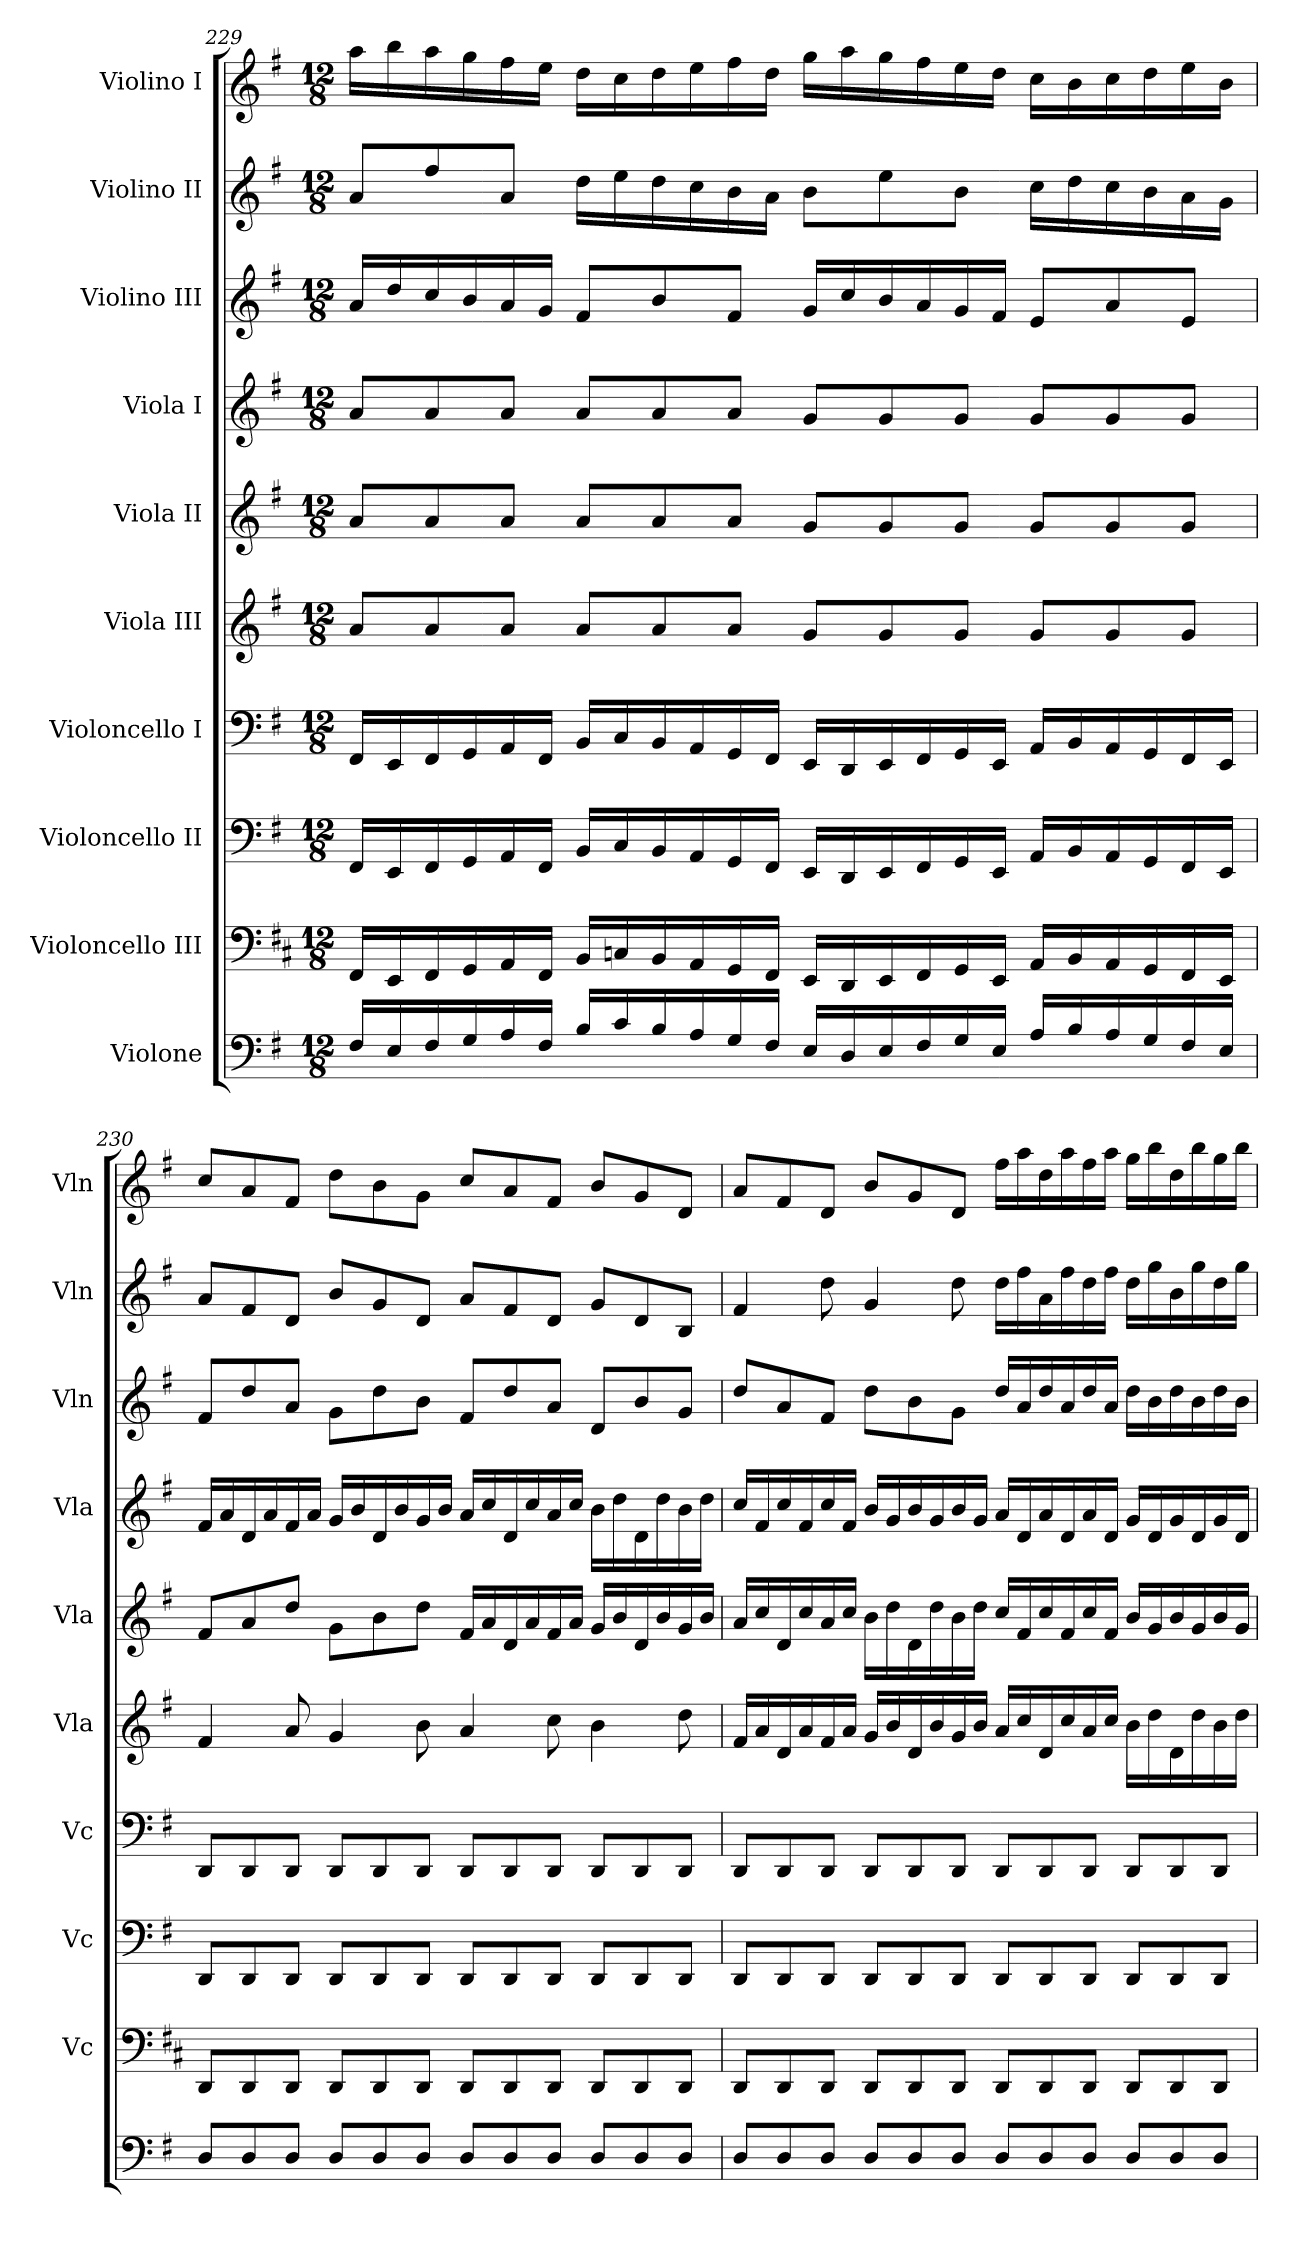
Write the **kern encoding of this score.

**kern	**kern	**kern	**kern	**kern	**kern	**kern	**kern	**kern	**kern
*part10	*part9	*part8	*part7	*part6	*part5	*part4	*part3	*part2	*part1
*staff10	*staff9	*staff8	*staff7	*staff6	*staff5	*staff4	*staff3	*staff2	*staff1
*I"Violone	*I"Violoncello III	*I"Violoncello  II	*I"Violoncello   I	*I"Viola       III	*I"Viola        II	*I"Viola         I	*I"Violino     III	*I"Violino      II	*I"Violino       I
*	*I'Vc	*I'Vc	*I'Vc	*I'Vla	*I'Vla	*I'Vla	*I'Vln	*I'Vln	*I'Vln
!!LO:PB:g=z
*clefF4	*clefF4	*clefF4	*clefF4	*clefG2	*clefG2	*clefG2	*clefG2	*clefG2	*clefG2
*ITrd7c12	*	*	*	*	*	*	*	*	*
*k[f#]	*k[f#c#]	*k[f#]	*k[f#]	*k[f#]	*k[f#]	*k[f#]	*k[f#]	*k[f#]	*k[f#]
*G:	*D:	*G:	*G:	*G:	*G:	*G:	*G:	*G:	*G:
*M12/8	*M12/8	*M12/8	*M12/8	*M12/8	*M12/8	*M12/8	*M12/8	*M12/8	*M12/8
=229	=229	=229	=229	=229	=229	=229	=229	=229	=229
16FF#/LL	16FF#/LL	16FF#/LL	16FF#/LL	8a/L	8a/L	8a/L	16a/LL	8a/L	16aa\LL
16EE/	16EE/	16EE/	16EE/	.	.	.	16dd/	.	16bb\
16FF#/	16FF#/	16FF#/	16FF#/	8a/	8a/	8a/	16cc/	8ff#/	16aa\
16GG/	16GG/	16GG/	16GG/	.	.	.	16b/	.	16gg\
16AA/	16AA/	16AA/	16AA/	8a/J	8a/J	8a/J	16a/	8a/J	16ff#\
16FF#/JJ	16FF#/JJ	16FF#/JJ	16FF#/JJ	.	.	.	16g/JJ	.	16ee\JJ
16BB/LL	16BB/LL	16BB/LL	16BB/LL	8a/L	8a/L	8a/L	8f#/L	16dd\LL	16dd\LL
16C/	16Cn/	16C/	16C/	.	.	.	.	16ee\	16cc\
16BB/	16BB/	16BB/	16BB/	8a/	8a/	8a/	8b/	16dd\	16dd\
16AA/	16AA/	16AA/	16AA/	.	.	.	.	16cc\	16ee\
16GG/	16GG/	16GG/	16GG/	8a/J	8a/J	8a/J	8f#/J	16b\	16ff#\
16FF#/JJ	16FF#/JJ	16FF#/JJ	16FF#/JJ	.	.	.	.	16a\JJ	16dd\JJ
16EE/LL	16EE/LL	16EE/LL	16EE/LL	8g/L	8g/L	8g/L	16g/LL	8b\L	16gg\LL
16DD/	16DD/	16DD/	16DD/	.	.	.	16cc/	.	16aa\
16EE/	16EE/	16EE/	16EE/	8g/	8g/	8g/	16b/	8ee\	16gg\
16FF#/	16FF#/	16FF#/	16FF#/	.	.	.	16a/	.	16ff#\
16GG/	16GG/	16GG/	16GG/	8g/J	8g/J	8g/J	16g/	8b\J	16ee\
16EE/JJ	16EE/JJ	16EE/JJ	16EE/JJ	.	.	.	16f#/JJ	.	16dd\JJ
16AA/LL	16AA/LL	16AA/LL	16AA/LL	8g/L	8g/L	8g/L	8e/L	16cc\LL	16cc\LL
16BB/	16BB/	16BB/	16BB/	.	.	.	.	16dd\	16b\
16AA/	16AA/	16AA/	16AA/	8g/	8g/	8g/	8a/	16cc\	16cc\
16GG/	16GG/	16GG/	16GG/	.	.	.	.	16b\	16dd\
16FF#/	16FF#/	16FF#/	16FF#/	8g/J	8g/J	8g/J	8e/J	16a\	16ee\
16EE/JJ	16EE/JJ	16EE/JJ	16EE/JJ	.	.	.	.	16g\JJ	16b\JJ
!!LO:PB:g=z
=230	=230	=230	=230	=230	=230	=230	=230	=230	=230
8DD/L	8DD/L	8DD/L	8DD/L	4f#/	8f#/L	16f#/LL	8f#/L	8a/L	8cc/L
.	.	.	.	.	.	16a/	.	.	.
8DD/	8DD/	8DD/	8DD/	.	8a/	16d/	8dd/	8f#/	8a/
.	.	.	.	.	.	16a/	.	.	.
8DD/J	8DD/J	8DD/J	8DD/J	8a/	8dd/J	16f#/	8a/J	8d/J	8f#/J
.	.	.	.	.	.	16a/JJ	.	.	.
8DD/L	8DD/L	8DD/L	8DD/L	4g/	8g\L	16g/LL	8g\L	8b/L	8dd\L
.	.	.	.	.	.	16b/	.	.	.
8DD/	8DD/	8DD/	8DD/	.	8b\	16d/	8dd\	8g/	8b\
.	.	.	.	.	.	16b/	.	.	.
8DD/J	8DD/J	8DD/J	8DD/J	8b\	8dd\J	16g/	8b\J	8d/J	8g\J
.	.	.	.	.	.	16b/JJ	.	.	.
8DD/L	8DD/L	8DD/L	8DD/L	4a/	16f#/LL	16a/LL	8f#/L	8a/L	8cc/L
.	.	.	.	.	16a/	16cc/	.	.	.
8DD/	8DD/	8DD/	8DD/	.	16d/	16d/	8dd/	8f#/	8a/
.	.	.	.	.	16a/	16cc/	.	.	.
8DD/J	8DD/J	8DD/J	8DD/J	8cc\	16f#/	16a/	8a/J	8d/J	8f#/J
.	.	.	.	.	16a/JJ	16cc/JJ	.	.	.
8DD/L	8DD/L	8DD/L	8DD/L	4b\	16g/LL	16b\LL	8d/L	8g/L	8b/L
.	.	.	.	.	16b/	16dd\	.	.	.
8DD/	8DD/	8DD/	8DD/	.	16d/	16d\	8b/	8d/	8g/
.	.	.	.	.	16b/	16dd\	.	.	.
8DD/J	8DD/J	8DD/J	8DD/J	8dd\	16g/	16b\	8g/J	8B/J	8d/J
.	.	.	.	.	16b/JJ	16dd\JJ	.	.	.
!!LO:PB:g=z
=231	=231	=231	=231	=231	=231	=231	=231	=231	=231
8DD/L	8DD/L	8DD/L	8DD/L	16f#/LL	16a/LL	16cc/LL	8dd/L	4f#/	8a/L
.	.	.	.	16a/	16cc/	16f#/	.	.	.
8DD/	8DD/	8DD/	8DD/	16d/	16d/	16cc/	8a/	.	8f#/
.	.	.	.	16a/	16cc/	16f#/	.	.	.
8DD/J	8DD/J	8DD/J	8DD/J	16f#/	16a/	16cc/	8f#/J	8dd\	8d/J
.	.	.	.	16a/JJ	16cc/JJ	16f#/JJ	.	.	.
8DD/L	8DD/L	8DD/L	8DD/L	16g/LL	16b\LL	16b/LL	8dd\L	4g/	8b/L
.	.	.	.	16b/	16dd\	16g/	.	.	.
8DD/	8DD/	8DD/	8DD/	16d/	16d\	16b/	8b\	.	8g/
.	.	.	.	16b/	16dd\	16g/	.	.	.
8DD/J	8DD/J	8DD/J	8DD/J	16g/	16b\	16b/	8g\J	8dd\	8d/J
.	.	.	.	16b/JJ	16dd\JJ	16g/JJ	.	.	.
8DD/L	8DD/L	8DD/L	8DD/L	16a/LL	16cc/LL	16a/LL	16dd/LL	16dd\LL	16ff#\LL
.	.	.	.	16cc/	16f#/	16d/	16a/	16ff#\	16aa\
8DD/	8DD/	8DD/	8DD/	16d/	16cc/	16a/	16dd/	16a\	16dd\
.	.	.	.	16cc/	16f#/	16d/	16a/	16ff#\	16aa\
8DD/J	8DD/J	8DD/J	8DD/J	16a/	16cc/	16a/	16dd/	16dd\	16ff#\
.	.	.	.	16cc/JJ	16f#/JJ	16d/JJ	16a/JJ	16ff#\JJ	16aa\JJ
8DD/L	8DD/L	8DD/L	8DD/L	16b\LL	16b/LL	16g/LL	16dd\LL	16dd\LL	16gg\LL
.	.	.	.	16dd\	16g/	16d/	16b\	16gg\	16bb\
8DD/	8DD/	8DD/	8DD/	16d\	16b/	16g/	16dd\	16b\	16dd\
.	.	.	.	16dd\	16g/	16d/	16b\	16gg\	16bb\
8DD/J	8DD/J	8DD/J	8DD/J	16b\	16b/	16g/	16dd\	16dd\	16gg\
.	.	.	.	16dd\JJ	16g/JJ	16d/JJ	16b\JJ	16gg\JJ	16bb\JJ
=	=	=	=	=	=	=	=	=	=
*-	*-	*-	*-	*-	*-	*-	*-	*-	*-
